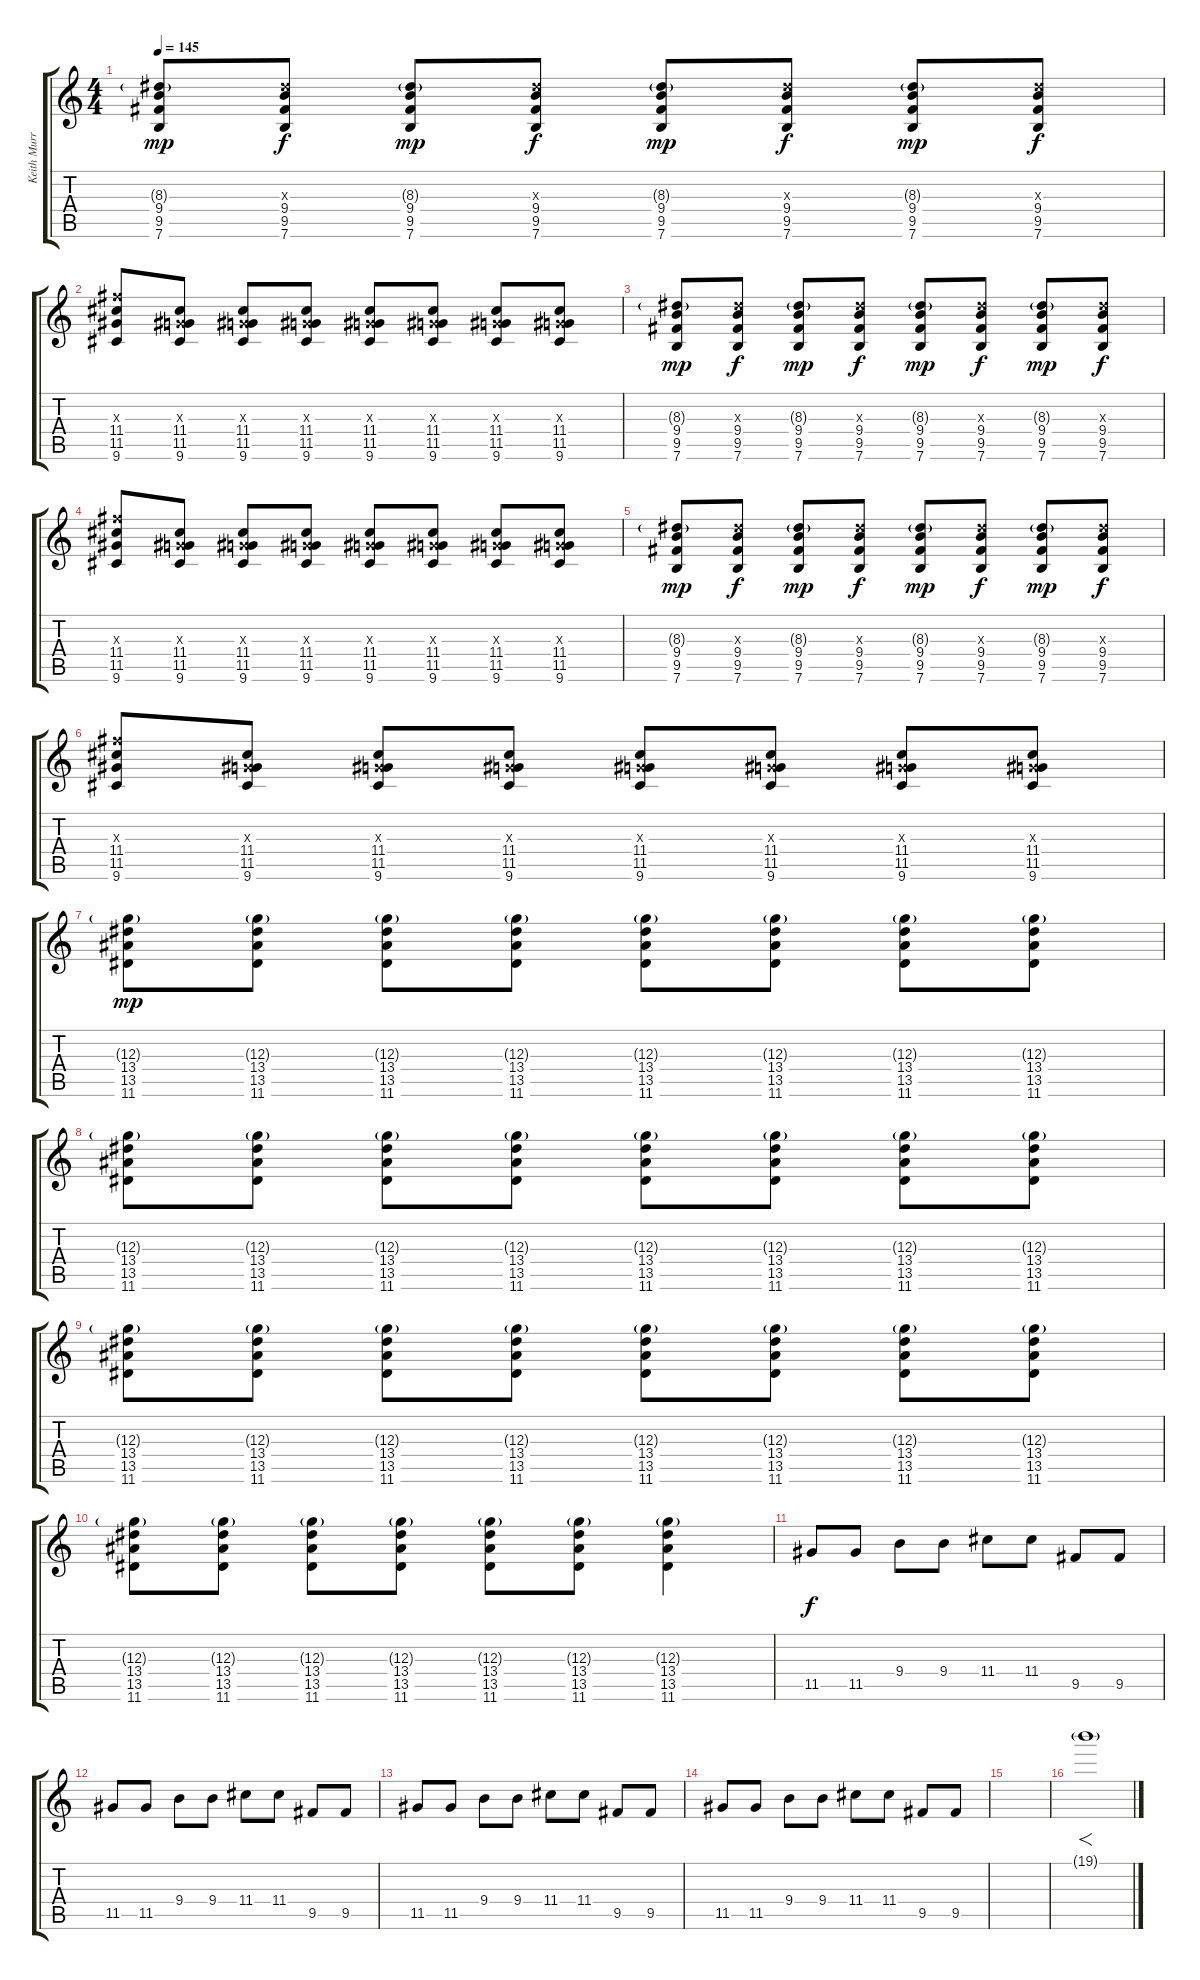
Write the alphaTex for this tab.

\track ("Keith Murray - Guitar" "Keith Murr") {instrument overdrivenguitar}
\staff {score tabs}
\tuning (E4 B3 G3 D3 A2 E2) {hide}
\ts (4 4)
\tempo 145
\clef g2
\ks c
(8.3{g} 9.4 9.5 7.6).8{dy mp} (8.3{x} 9.4 9.5 7.6).8{dy f} (8.3{g} 9.4 9.5 7.6).8{dy mp} (8.3{x} 9.4 9.5 7.6).8{dy f} (8.3{g} 9.4 9.5 7.6).8{dy mp} (8.3{x} 9.4 9.5 7.6).8{dy f} (8.3{g} 9.4 9.5 7.6).8{dy mp} (8.3{x} 9.4 9.5 7.6).8{dy f} |
(11.3{x} 11.4 11.5 9.6).8 (0.3{x} 11.4 11.5 9.6).8 (0.3{x} 11.4 11.5 9.6).8 (0.3{x} 11.4 11.5 9.6).8 (0.3{x} 11.4 11.5 9.6).8 (0.3{x} 11.4 11.5 9.6).8 (0.3{x} 11.4 11.5 9.6).8 (0.3{x} 11.4 11.5 9.6).8 |
(8.3{g} 9.4 9.5 7.6).8{dy mp} (8.3{x} 9.4 9.5 7.6).8{dy f} (8.3{g} 9.4 9.5 7.6).8{dy mp} (8.3{x} 9.4 9.5 7.6).8{dy f} (8.3{g} 9.4 9.5 7.6).8{dy mp} (8.3{x} 9.4 9.5 7.6).8{dy f} (8.3{g} 9.4 9.5 7.6).8{dy mp} (8.3{x} 9.4 9.5 7.6).8{dy f} |
(11.3{x} 11.4 11.5 9.6).8 (0.3{x} 11.4 11.5 9.6).8 (0.3{x} 11.4 11.5 9.6).8 (0.3{x} 11.4 11.5 9.6).8 (0.3{x} 11.4 11.5 9.6).8 (0.3{x} 11.4 11.5 9.6).8 (0.3{x} 11.4 11.5 9.6).8 (0.3{x} 11.4 11.5 9.6).8 |
(8.3{g} 9.4 9.5 7.6).8{dy mp} (8.3{x} 9.4 9.5 7.6).8{dy f} (8.3{g} 9.4 9.5 7.6).8{dy mp} (8.3{x} 9.4 9.5 7.6).8{dy f} (8.3{g} 9.4 9.5 7.6).8{dy mp} (8.3{x} 9.4 9.5 7.6).8{dy f} (8.3{g} 9.4 9.5 7.6).8{dy mp} (8.3{x} 9.4 9.5 7.6).8{dy f} |
(11.3{x} 11.4 11.5 9.6).8 (0.3{x} 11.4 11.5 9.6).8 (0.3{x} 11.4 11.5 9.6).8 (0.3{x} 11.4 11.5 9.6).8 (0.3{x} 11.4 11.5 9.6).8 (0.3{x} 11.4 11.5 9.6).8 (0.3{x} 11.4 11.5 9.6).8 (0.3{x} 11.4 11.5 9.6).8 |
(12.3{g} 13.4 13.5 11.6).8{dy mp} (12.3{g} 13.4 13.5 11.6).8 (12.3{g} 13.4 13.5 11.6).8 (12.3{g} 13.4 13.5 11.6).8 (12.3{g} 13.4 13.5 11.6).8 (12.3{g} 13.4 13.5 11.6).8 (12.3{g} 13.4 13.5 11.6).8 (12.3{g} 13.4 13.5 11.6).8 |
(12.3{g} 13.4 13.5 11.6).8 (12.3{g} 13.4 13.5 11.6).8 (12.3{g} 13.4 13.5 11.6).8 (12.3{g} 13.4 13.5 11.6).8 (12.3{g} 13.4 13.5 11.6).8 (12.3{g} 13.4 13.5 11.6).8 (12.3{g} 13.4 13.5 11.6).8 (12.3{g} 13.4 13.5 11.6).8 |
(12.3{g} 13.4 13.5 11.6).8 (12.3{g} 13.4 13.5 11.6).8 (12.3{g} 13.4 13.5 11.6).8 (12.3{g} 13.4 13.5 11.6).8 (12.3{g} 13.4 13.5 11.6).8 (12.3{g} 13.4 13.5 11.6).8 (12.3{g} 13.4 13.5 11.6).8 (12.3{g} 13.4 13.5 11.6).8 |
(12.3{g} 13.4 13.5 11.6).8 (12.3{g} 13.4 13.5 11.6).8 (12.3{g} 13.4 13.5 11.6).8 (12.3{g} 13.4 13.5 11.6).8 (12.3{g} 13.4 13.5 11.6).8 (12.3{g} 13.4 13.5 11.6).8 (12.3{g} 13.4 13.5 11.6).4 |
11.5.8{dy f} 11.5.8 9.4.8 9.4.8 11.4.8 11.4.8 9.5.8 9.5.8 |
11.5.8 11.5.8 9.4.8 9.4.8 11.4.8 11.4.8 9.5.8 9.5.8 |
11.5.8 11.5.8 9.4.8 9.4.8 11.4.8 11.4.8 9.5.8 9.5.8 |
11.5.8 11.5.8 9.4.8 9.4.8 11.4.8 11.4.8 9.5.8 9.5.8 |
|
19.1{g}.1{f}
